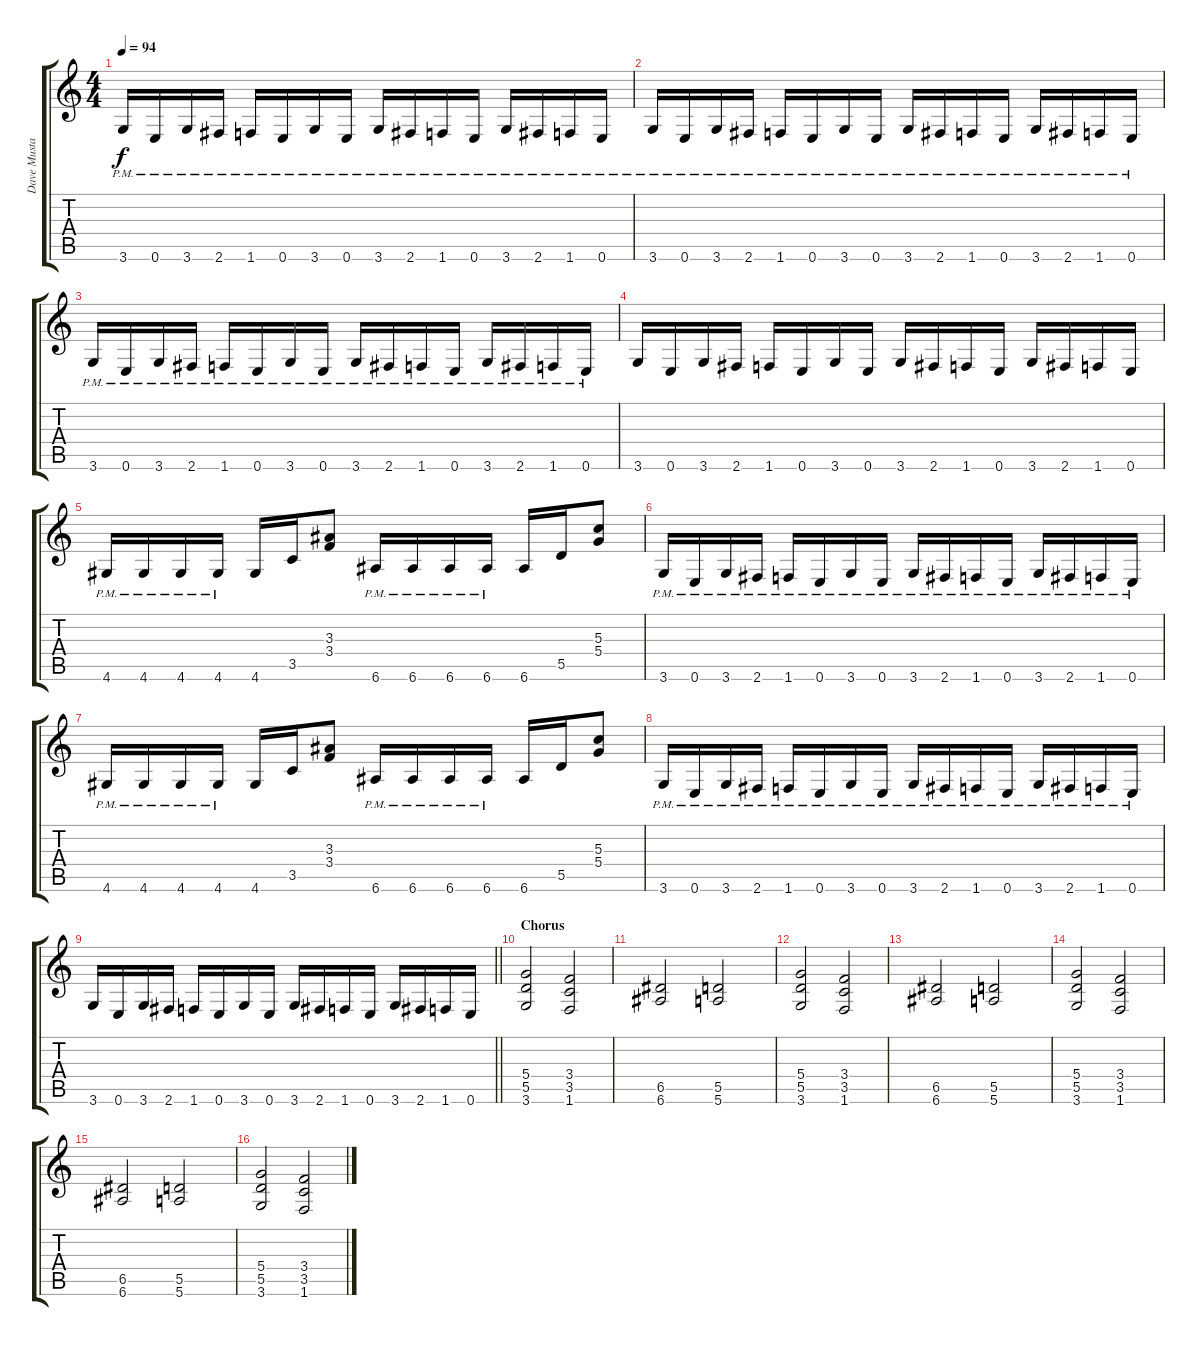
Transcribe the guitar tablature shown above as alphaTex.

\track ("Dave Mustaine" "Dave Musta") {instrument distortionguitar}
\staff {score tabs}
\tuning (E4 B3 G3 D3 A2 E2) {hide}
\ts (4 4)
\tempo 94
\clef g2
\ks c
3.6{pm}.16{dy f} 0.6{pm}.16 3.6{pm}.16 2.6{pm}.16 1.6{pm}.16 0.6{pm}.16 3.6{pm}.16 0.6{pm}.16 3.6{pm}.16 2.6{pm}.16 1.6{pm}.16 0.6{pm}.16 3.6{pm}.16 2.6{pm}.16 1.6{pm}.16 0.6{pm}.16 |
3.6{pm}.16 0.6{pm}.16 3.6{pm}.16 2.6{pm}.16 1.6{pm}.16 0.6{pm}.16 3.6{pm}.16 0.6{pm}.16 3.6{pm}.16 2.6{pm}.16 1.6{pm}.16 0.6{pm}.16 3.6{pm}.16 2.6{pm}.16 1.6{pm}.16 0.6{pm}.16 |
3.6{pm}.16 0.6{pm}.16 3.6{pm}.16 2.6{pm}.16 1.6{pm}.16 0.6{pm}.16 3.6{pm}.16 0.6{pm}.16 3.6{pm}.16 2.6{pm}.16 1.6{pm}.16 0.6{pm}.16 3.6{pm}.16 2.6{pm}.16 1.6{pm}.16 0.6{pm}.16 |
3.6.16 0.6.16 3.6.16 2.6.16 1.6.16 0.6.16 3.6.16 0.6.16 3.6.16 2.6.16 1.6.16 0.6.16 3.6.16 2.6.16 1.6.16 0.6.16 |
4.6{pm}.16 4.6{pm}.16 4.6{pm}.16 4.6{pm}.16 4.6.16 3.5.16 (3.3 3.4).8 6.6{pm}.16 6.6{pm}.16 6.6{pm}.16 6.6{pm}.16 6.6.16 5.5.16 (5.3 5.4).8 |
3.6{pm}.16 0.6{pm}.16 3.6{pm}.16 2.6{pm}.16 1.6{pm}.16 0.6{pm}.16 3.6{pm}.16 0.6{pm}.16 3.6{pm}.16 2.6{pm}.16 1.6{pm}.16 0.6{pm}.16 3.6{pm}.16 2.6{pm}.16 1.6{pm}.16 0.6{pm}.16 |
4.6{pm}.16 4.6{pm}.16 4.6{pm}.16 4.6{pm}.16 4.6.16 3.5.16 (3.3 3.4).8 6.6{pm}.16 6.6{pm}.16 6.6{pm}.16 6.6{pm}.16 6.6.16 5.5.16 (5.3 5.4).8 |
3.6{pm}.16 0.6{pm}.16 3.6{pm}.16 2.6{pm}.16 1.6{pm}.16 0.6{pm}.16 3.6{pm}.16 0.6{pm}.16 3.6{pm}.16 2.6{pm}.16 1.6{pm}.16 0.6{pm}.16 3.6{pm}.16 2.6{pm}.16 1.6{pm}.16 0.6{pm}.16 |
\barLineRight lightlight
3.6.16 0.6.16 3.6.16 2.6.16 1.6.16 0.6.16 3.6.16 0.6.16 3.6.16 2.6.16 1.6.16 0.6.16 3.6.16 2.6.16 1.6.16 0.6.16 |
\section ("" "Chorus")
(5.4 5.5 3.6).2 (3.4 3.5 1.6).2 |
(6.5 6.6).2 (5.5 5.6).2 |
(5.4 5.5 3.6).2 (3.4 3.5 1.6).2 |
(6.5 6.6).2 (5.5 5.6).2 |
(5.4 5.5 3.6).2 (3.4 3.5 1.6).2 |
(6.5 6.6).2 (5.5 5.6).2 |
(5.4 5.5 3.6).2 (3.4 3.5 1.6).2
